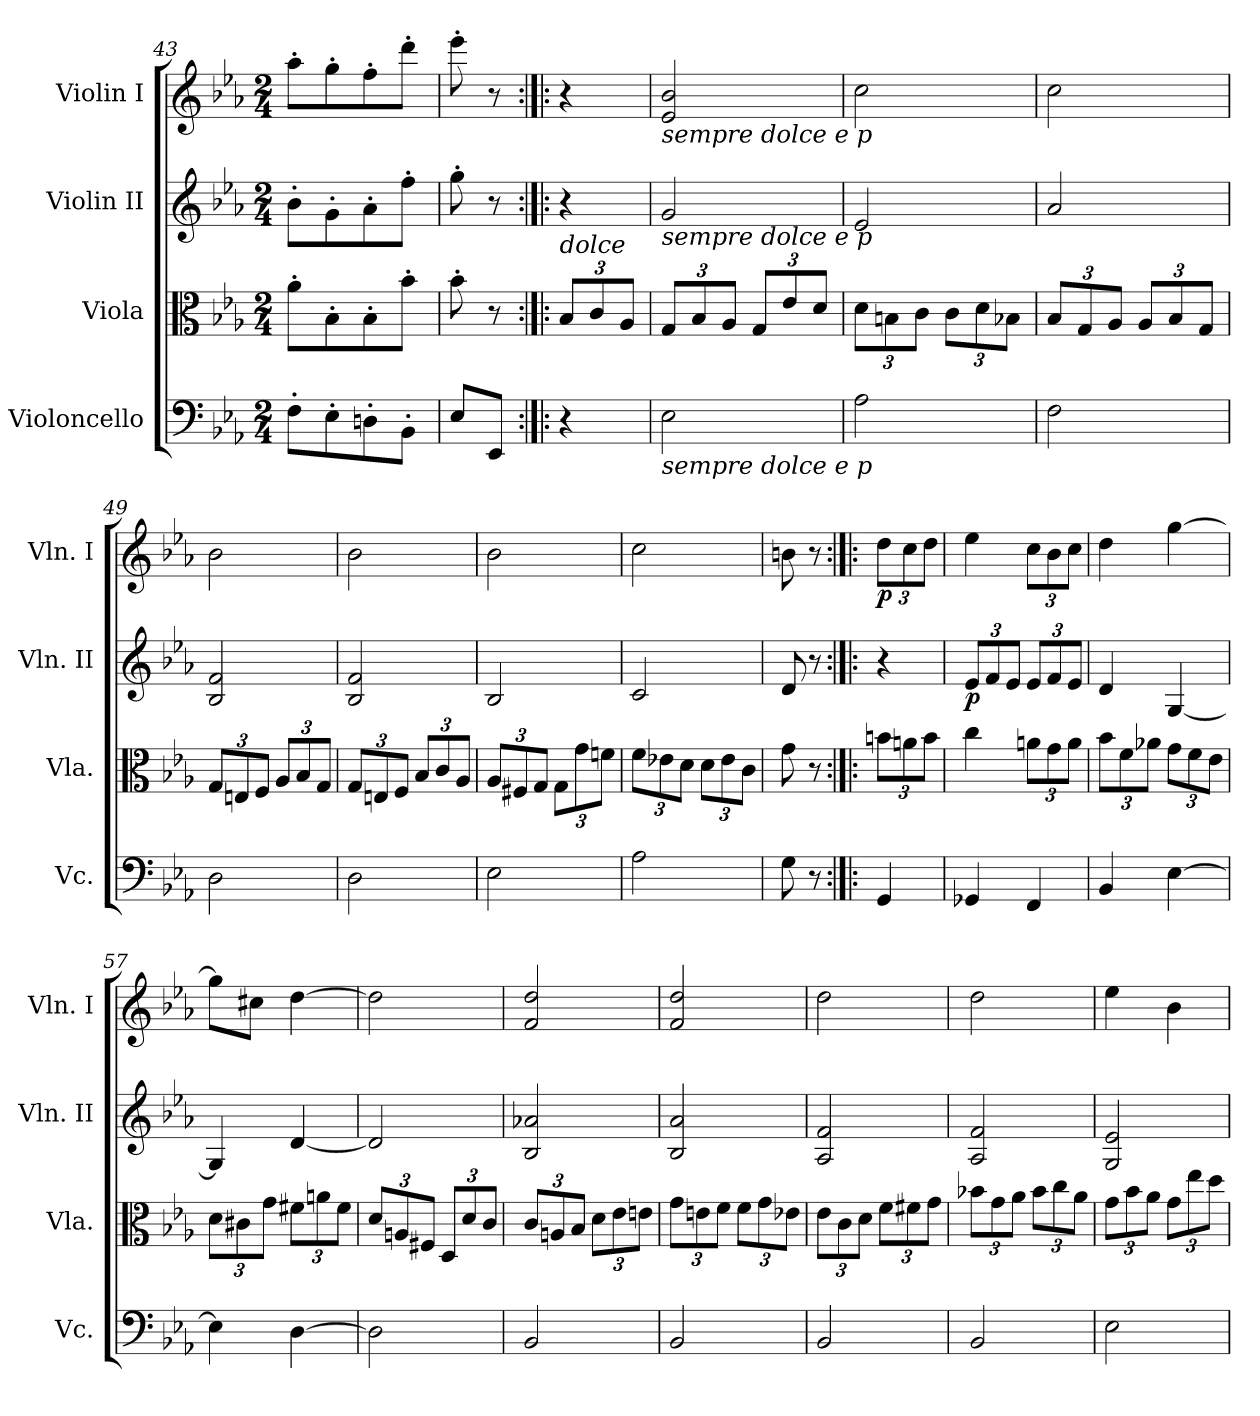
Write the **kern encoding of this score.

**kern	**kern	**kern	**dynam	**kern	**dynam
*part4	*part3	*part2	*part2	*part1	*part1
*staff4	*staff3	*staff2	*staff2	*staff1	*staff1
*I"Violoncello	*I"Viola	*I"Violin II	*	*I"Violin I	*
*I'Vc.	*I'Vla.	*I'Vln. II	*	*I'Vln. I	*
*clefF4	*clefC3	*clefG2	*	*clefG2	*
*k[b-e-a-]	*k[b-e-a-]	*k[b-e-a-]	*	*k[b-e-a-]	*
*M2/4	*M2/4	*M2/4	*	*M2/4	*
=43	=43	=43	=43	=43	=43
8F'\L	8a-'\L	8b-'\L	.	8aa-'\L	.
8E-'\	8B-'\	8g'\	.	8gg'\	.
8Dn'\	8B-'\	8a-'\	.	8ff'\	.
8BB-'\J	8b-'\J	8ff'\J	.	8ddd'\J	.
=44	=44	=44	=44	=44	=44
8E-/L	8b-'\	8gg'\	.	8eee-'\	.
8EE-/J	8r	8r	.	8r	.
=45:|!|:	=45:|!|:	=45:|!|:	=45:|!|:	=45:|!|:	=45:|!|:
*	*Xbrackettup	*	*	*	*
!	!LO:TX:a:i:t=dolce	!	!	!	!
4r	12B-/L	4r	.	4r	.
.	12c/	.	.	.	.
.	12A-/J	.	.	.	.
=46	=46	=46	=46	=46	=46
!	!	!	!	!LO:TX:b:i:t=sempre dolce e p	!
!	!	!LO:TX:b:i:t=sempre dolce e p	!	!	!
!LO:TX:b:i:t=sempre dolce e p	!	!	!	!	!
2E-\	12G/L	2g/	.	2e-/ 2b-/	.
.	12B-/	.	.	.	.
.	12A-/J	.	.	.	.
.	12G/L	.	.	.	.
.	12e-/	.	.	.	.
.	12d/J	.	.	.	.
=47	=47	=47	=47	=47	=47
2A-\	12d\L	2e-/	.	2cc\	.
.	12Bn\	.	.	.	.
.	12c\J	.	.	.	.
.	12c\L	.	.	.	.
.	12d\	.	.	.	.
.	12B-X\J	.	.	.	.
=48	=48	=48	=48	=48	=48
2F\	12B-/L	2a-/	.	2cc\	.
.	12G/	.	.	.	.
.	12A-/J	.	.	.	.
.	12A-/L	.	.	.	.
.	12B-/	.	.	.	.
.	12G/J	.	.	.	.
=49	=49	=49	=49	=49	=49
2D\	12G/L	2B-/ 2f/	.	2b-\	.
.	12En/	.	.	.	.
.	12F/J	.	.	.	.
.	12A-/L	.	.	.	.
.	12B-/	.	.	.	.
.	12G/J	.	.	.	.
=50	=50	=50	=50	=50	=50
2D\	12G/L	2B-/ 2f/	.	2b-\	.
.	12En/	.	.	.	.
.	12F/J	.	.	.	.
.	12B-/L	.	.	.	.
.	12c/	.	.	.	.
.	12A-/J	.	.	.	.
=51	=51	=51	=51	=51	=51
2E-\	12A-/L	2B-/	.	2b-\	.
.	12F#X/	.	.	.	.
.	12G/J	.	.	.	.
.	12G\L	.	.	.	.
.	12g\	.	.	.	.
.	12fn\J	.	.	.	.
=52	=52	=52	=52	=52	=52
2A-\	12f\L	2c/	.	2cc\	.
.	12e-X\	.	.	.	.
.	12d\J	.	.	.	.
.	12d\L	.	.	.	.
.	12e-\	.	.	.	.
.	12c\J	.	.	.	.
=53	=53	=53	=53	=53	=53
8G\	8g\	8d/	.	8bn\	.
8r	8r	8r	.	8r	.
=54:|!|:	=54:|!|:	=54:|!|:	=54:|!|:	=54:|!|:	=54:|!|:
*	*	*	*	*Xbrackettup	*
!	!	!	!	!	!LO:DY:b
4GG/	12bn\L	4r	.	12dd\L	p
.	12an\	.	.	12cc\	.
.	12b\J	.	.	12dd\J	.
=55	=55	=55	=55	=55	=55
*	*	*Xbrackettup	*	*	*
!	!	!	!LO:DY:b	!	!
4GG-X/	4cc\	12e-/L	p	4ee-\	.
.	.	12f/	.	.	.
.	.	12e-/J	.	.	.
4FF/	12an\L	12e-/L	.	12cc\L	.
.	12g\	12f/	.	12b-\	.
.	12a\J	12e-/J	.	12cc\J	.
=56	=56	=56	=56	=56	=56
4BB-/	12b-\L	4d/	.	4dd\	.
.	12f\	.	.	.	.
.	12a-X\J	.	.	.	.
[4E-\	12g\L	[4G/	.	[4gg\	.
.	12f\	.	.	.	.
.	12e-\J	.	.	.	.
=57	=57	=57	=57	=57	=57
4E-\]	12d\L	4G/]	.	8gg\L]	.
.	12c#X\	.	.	.	.
.	.	.	.	8cc#X\J	.
.	12g\J	.	.	.	.
[4D\	12f#X\L	[4d/	.	[4dd\	.
.	12an\	.	.	.	.
.	12f#\J	.	.	.	.
=58	=58	=58	=58	=58	=58
2D\]	12d/L	2d/]	.	2dd\]	.
.	12An/	.	.	.	.
.	12F#X/J	.	.	.	.
.	12D/L	.	.	.	.
.	12d/	.	.	.	.
.	12c/J	.	.	.	.
=59	=59	=59	=59	=59	=59
2BB-/	12c/L	2B-/ 2a-X/	.	2f/ 2dd/	.
.	12An/	.	.	.	.
.	12B-/J	.	.	.	.
.	12d\L	.	.	.	.
.	12e-\	.	.	.	.
.	12en\J	.	.	.	.
=60	=60	=60	=60	=60	=60
2BB-/	12g\L	2B-/ 2a-/	.	2f/ 2dd/	.
.	12en\	.	.	.	.
.	12f\J	.	.	.	.
.	12f\L	.	.	.	.
.	12g\	.	.	.	.
.	12e-X\J	.	.	.	.
=61	=61	=61	=61	=61	=61
2BB-/	12e-\L	2A-/ 2f/	.	2dd\	.
.	12c\	.	.	.	.
.	12d\J	.	.	.	.
.	12f\L	.	.	.	.
.	12f#X\	.	.	.	.
.	12g\J	.	.	.	.
=62	=62	=62	=62	=62	=62
2BB-/	12b-X\L	2A-/ 2f/	.	2dd\	.
.	12g\	.	.	.	.
.	12a-\J	.	.	.	.
.	12b-\L	.	.	.	.
.	12cc\	.	.	.	.
.	12a-\J	.	.	.	.
=63	=63	=63	=63	=63	=63
2E-\	12g\L	2G/ 2e-/	.	4ee-\	.
.	12b-\	.	.	.	.
.	12a-\J	.	.	.	.
.	12g\L	.	.	4b-\	.
.	12ee-\	.	.	.	.
.	12dd\J	.	.	.	.
=	=	=	=	=	=
*-	*-	*-	*-	*-	*-
